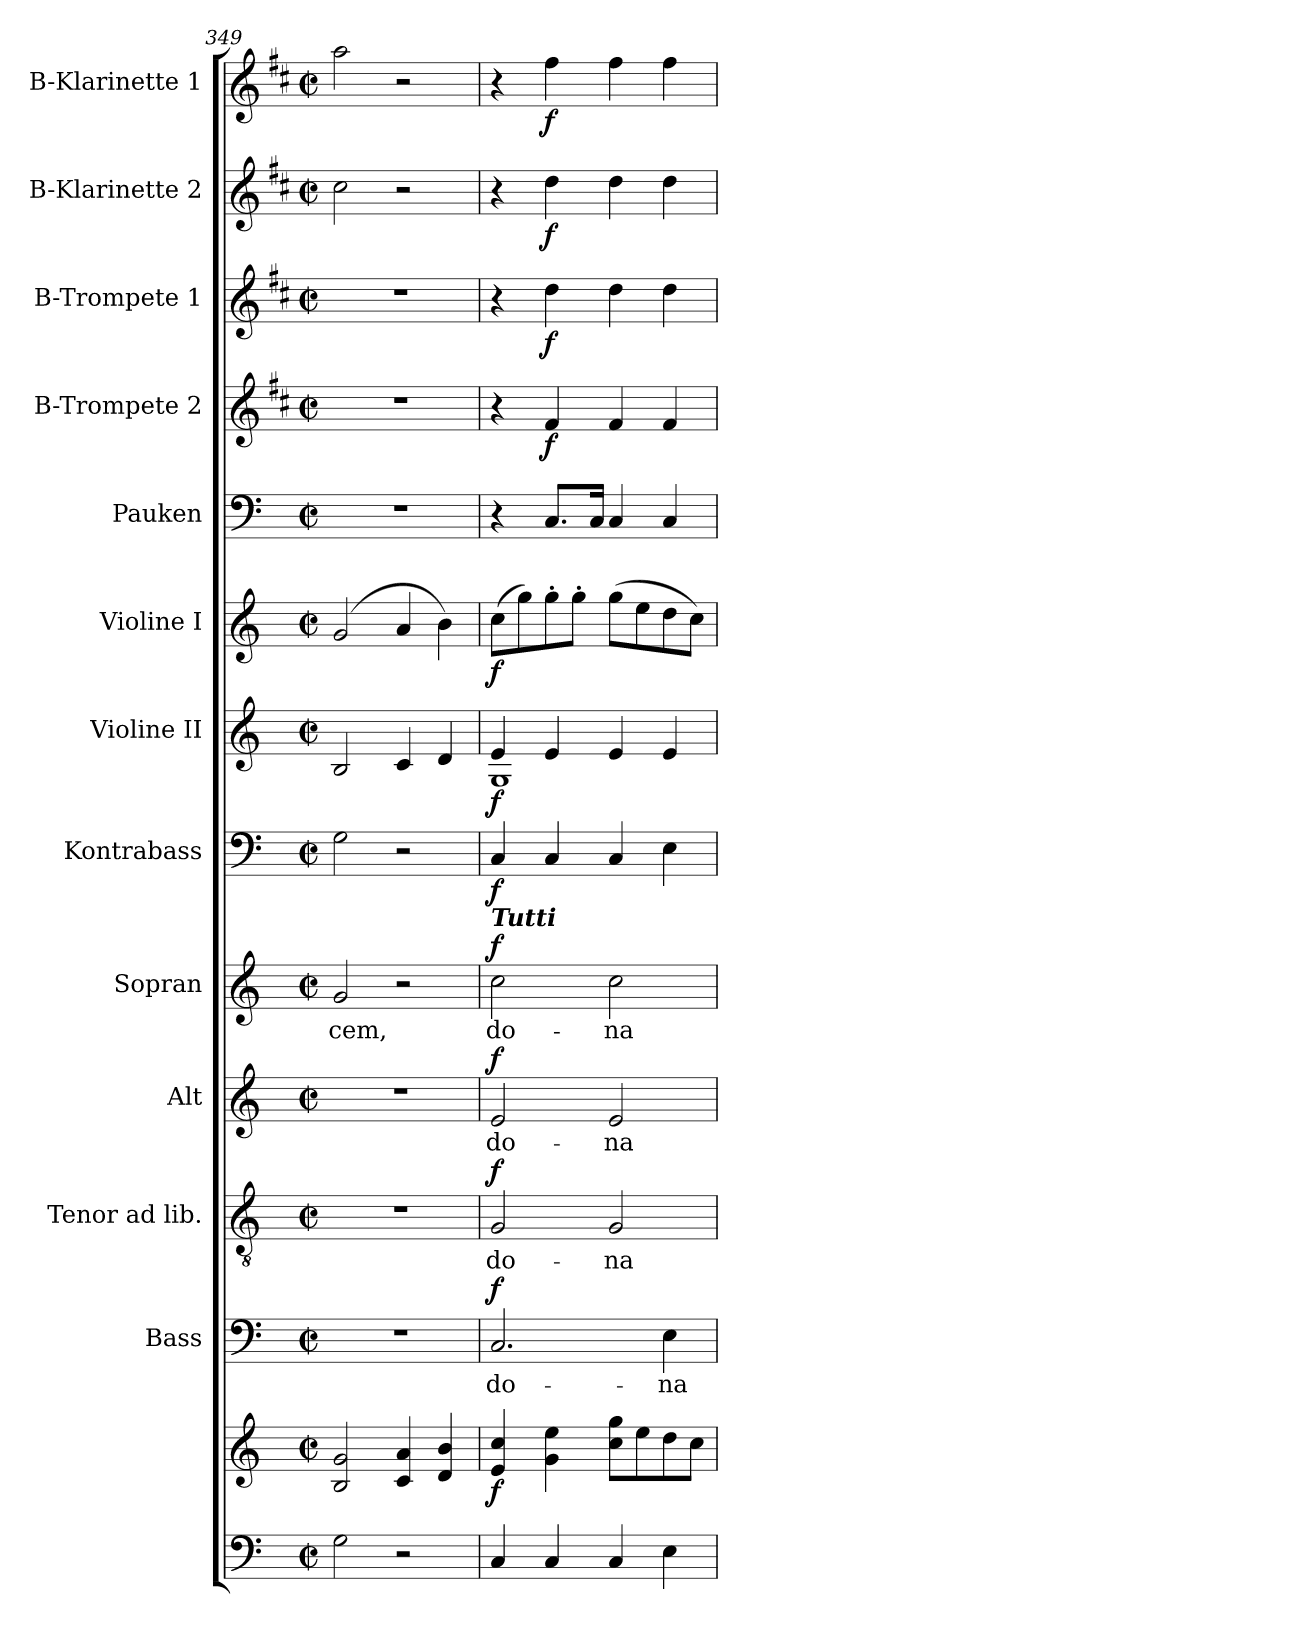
**kern	**kern	**dynam	**kern	**text	**dynam	**kern	**text	**dynam	**kern	**text	**dynam	**kern	**text	**dynam	**kern	**dynam	**kern	**dynam	**kern	**dynam	**kern	**kern	**dynam	**kern	**dynam	**kern	**dynam	**kern	**dynam
*part13	*part13	*part13	*part12	*part12	*part12	*part11	*part11	*part11	*part10	*part10	*part10	*part9	*part9	*part9	*part8	*part8	*part7	*part7	*part6	*part6	*part5	*part4	*part4	*part3	*part3	*part2	*part2	*part1	*part1
*staff14	*staff13	*staff13/14	*staff12	*staff12	*staff12	*staff11	*staff11	*staff11	*staff10	*staff10	*staff10	*staff9	*staff9	*staff9	*staff8	*staff8	*staff7	*staff7	*staff6	*staff6	*staff5	*staff4	*staff4	*staff3	*staff3	*staff2	*staff2	*staff1	*staff1
*	*	*	*I"Bass	*	*	*I"Tenor ad lib.	*	*	*I"Alt	*	*	*I"Sopran	*	*	*I"Kontrabass	*	*I"Violine II	*	*I"Violine I	*	*I"Pauken	*I"B-Trompete 2	*	*I"B-Trompete 1	*	*I"B-Klarinette 2	*	*I"B-Klarinette 1	*
*	*	*	*I'B.	*	*	*I'T.	*	*	*I'A.	*	*	*I'S.	*	*	*I'Kb.	*	*I'Vl. II	*	*I'Vl. I	*	*I'Pk.	*I'Trp. 2	*	*I'Trp. 1	*	*I'B Kl. 2	*	*I'B Kl. 1	*
*clefF4	*clefG2	*	*clefF4	*	*	*clefGv2	*	*	*clefG2	*	*	*clefG2	*	*	*clefF4	*	*clefG2	*	*clefG2	*	*clefF4	*clefG2	*	*clefG2	*	*clefG2	*	*clefG2	*
*	*	*	*	*	*	*	*	*	*	*	*	*	*	*	*ITrd7c12	*	*	*	*	*	*	*ITrd1c2	*	*ITrd1c2	*	*ITrd1c2	*	*ITrd1c2	*
*k[]	*k[]	*	*k[]	*	*	*k[]	*	*	*k[]	*	*	*k[]	*	*	*k[]	*	*k[]	*	*k[]	*	*k[]	*k[]	*	*k[]	*	*k[]	*	*k[]	*
*C:	*C:	*	*C:	*	*	*C:	*	*	*C:	*	*	*C:	*	*	*C:	*	*C:	*	*C:	*	*C:	*C:	*	*C:	*	*C:	*	*C:	*
*M2/2	*M2/2	*	*M2/2	*	*	*M2/2	*	*	*M2/2	*	*	*M2/2	*	*	*M2/2	*	*M2/2	*	*M2/2	*	*M2/2	*M2/2	*	*M2/2	*	*M2/2	*	*M2/2	*
*met(c|)	*met(c|)	*	*met(c|)	*	*	*met(c|)	*	*	*met(c|)	*	*	*met(c|)	*	*	*met(c|)	*	*met(c|)	*	*met(c|)	*	*met(c|)	*met(c|)	*	*met(c|)	*	*met(c|)	*	*met(c|)	*
=349	=349	=349	=349	=349	=349	=349	=349	=349	=349	=349	=349	=349	=349	=349	=349	=349	=349	=349	=349	=349	=349	=349	=349	=349	=349	=349	=349	=349	=349
!	!	!	!	!	!	!	!	!	!	!	!	!	!LO:LY:b	!	!	!	!	!	!	!	!	!	!	!	!	!	!	!	!
2G\	2B/ 2g/	.	1r	.	.	1r	.	.	1r	.	.	2g/	-cem,	.	2GG\	.	2B/	.	(2g/	.	1r	1r	.	1r	.	2b\	.	2gg\	.
2r	4c/ 4a/	.	.	.	.	.	.	.	.	.	.	2r	.	.	2r	.	4c/	.	4a/	.	.	.	.	.	.	2r	.	2r	.
.	4d/ 4b/	.	.	.	.	.	.	.	.	.	.	.	.	.	.	.	4d/	.	4b\)	.	.	.	.	.	.	.	.	.	.
!!LO:PB:g=z
=350	=350	=350	=350	=350	=350	=350	=350	=350	=350	=350	=350	=350	=350	=350	=350	=350	=350	=350	=350	=350	=350	=350	=350	=350	=350	=350	=350	=350	=350
!	!	!	!	!	!	!	!	!	!	!	!	!LO:TX:a:Bi:t=Tutti	!	!	!	!	!	!	!	!	!	!	!	!	!	!	!	!	!
!	!	!LO:DY:b	!	!LO:LY:b	!LO:DY:a	!	!LO:LY:b	!LO:DY:a	!	!LO:LY:b	!LO:DY:a	!	!LO:LY:b	!LO:DY:a	!	!LO:DY:b	!	!LO:DY:b	!	!LO:DY:b	!	!	!	!	!	!	!	!	!
*	*	*	*	*	*	*	*	*	*	*	*	*	*	*	*	*	*^	*	*	*	*	*	*	*	*	*	*	*	*
4C/	4e/ 4cc/	f	2.C/	do-	f	2G/	do-	f	2e/	do-	f	2cc\	do-	f	4CC/	f	4e/	1G	f	(>8cc\L	f	4r	4r	.	4r	.	4r	.	4r	.
.	.	.	.	.	.	.	.	.	.	.	.	.	.	.	.	.	.	.	.	8gg\)	.	.	.	.	.	.	.	.	.	.
!	!	!	!	!	!	!	!	!	!	!	!	!	!	!	!	!	!	!	!	!	!	!	!	!LO:DY:b	!	!LO:DY:b	!	!LO:DY:b	!	!LO:DY:b
4C/	4g\ 4ee\	.	.	.	.	.	.	.	.	.	.	.	.	.	4CC/	.	4e/	.	.	8gg'>\	.	8.C/L	4e/	f	4cc\	f	4cc\	f	4ee\	f
.	.	.	.	.	.	.	.	.	.	.	.	.	.	.	.	.	.	.	.	8gg'>\J	.	.	.	.	.	.	.	.	.	.
.	.	.	.	.	.	.	.	.	.	.	.	.	.	.	.	.	.	.	.	.	.	16C/Jk	.	.	.	.	.	.	.	.
!	!	!	!	!	!	!	!LO:LY:b	!	!	!LO:LY:b	!	!	!LO:LY:b	!	!	!	!	!	!	!	!	!	!	!	!	!	!	!	!	!
4C/	8cc\ 8gg\L	.	.	.	.	2G/	-na	.	2e/	-na	.	2cc\	-na	.	4CC/	.	4e/	.	.	(>8gg\L	.	4C/	4e/	.	4cc\	.	4cc\	.	4ee\	.
.	8ee\	.	.	.	.	.	.	.	.	.	.	.	.	.	.	.	.	.	.	8ee\	.	.	.	.	.	.	.	.	.	.
!	!	!	!	!LO:LY:b	!	!	!	!	!	!	!	!	!	!	!	!	!	!	!	!	!	!	!	!	!	!	!	!	!	!
4E\	8dd\	.	4E\	-na	.	.	.	.	.	.	.	.	.	.	4EE\	.	4e/	.	.	8dd\	.	4C/	4e/	.	4cc\	.	4cc\	.	4ee\	.
.	8cc\J	.	.	.	.	.	.	.	.	.	.	.	.	.	.	.	.	.	.	8cc\J)	.	.	.	.	.	.	.	.	.	.
*	*	*	*	*	*	*	*	*	*	*	*	*	*	*	*	*	*v	*v	*	*	*	*	*	*	*	*	*	*	*	*
=	=	=	=	=	=	=	=	=	=	=	=	=	=	=	=	=	=	=	=	=	=	=	=	=	=	=	=	=	=
*-	*-	*-	*-	*-	*-	*-	*-	*-	*-	*-	*-	*-	*-	*-	*-	*-	*-	*-	*-	*-	*-	*-	*-	*-	*-	*-	*-	*-	*-
